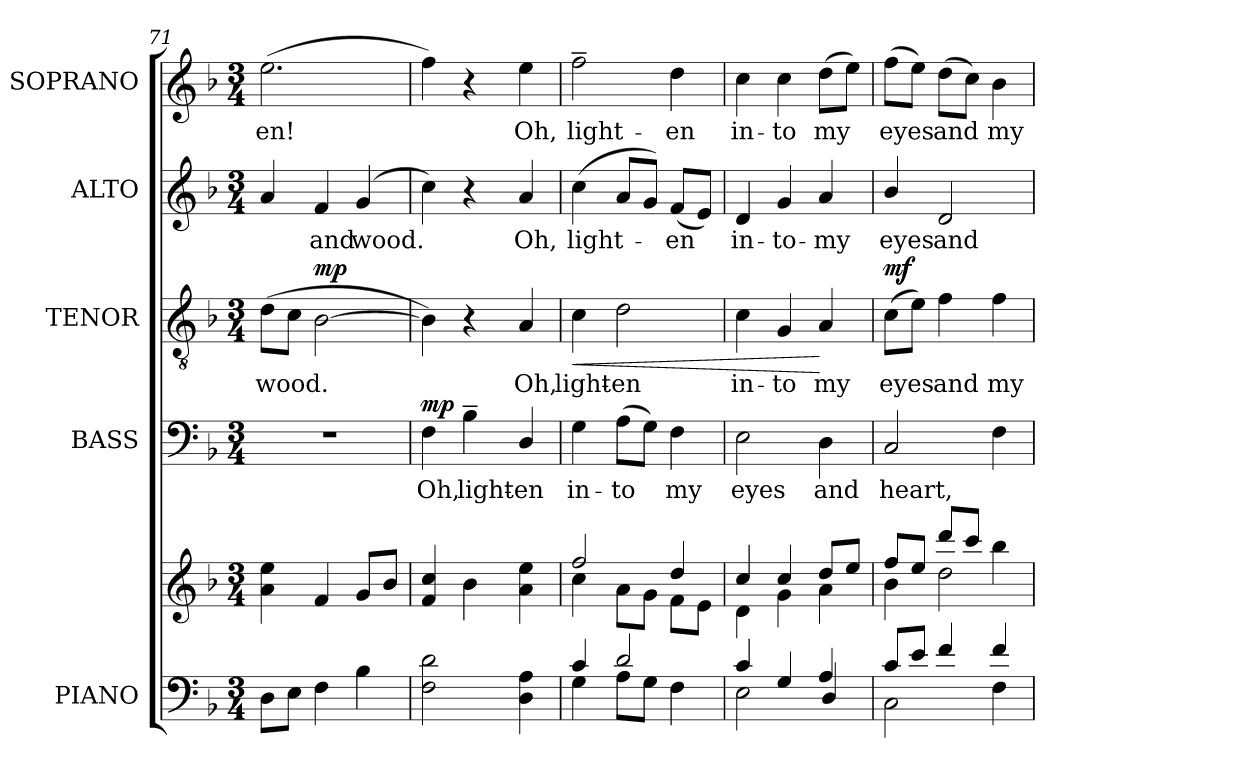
**kern	**kern	**kern	**text	**dynam	**kern	**text	**dynam	**kern	**text	**kern	**text
*part5	*part5	*part4	*part4	*part4	*part3	*part3	*part3	*part2	*part2	*part1	*part1
*staff6	*staff5	*staff4	*staff4	*staff4	*staff3	*staff3	*staff3	*staff2	*staff2	*staff1	*staff1
*I"PIANO	*	*I"BASS	*	*	*I"TENOR	*	*	*I"ALTO	*	*I"SOPRANO	*
*I'PNO.	*	*I'B.	*	*	*I'T.	*	*	*I'A.	*	*I'S.	*
*clefF4	*clefG2	*clefF4	*	*	*clefGv2	*	*	*clefG2	*	*clefG2	*
*	*	*	*	*	*ITrd7c12	*	*	*	*	*	*
*k[b-]	*k[b-]	*k[b-]	*	*	*k[b-]	*	*	*k[b-]	*	*k[b-]	*
*F:	*F:	*F:	*	*	*F:	*	*	*F:	*	*F:	*
*M3/4	*M3/4	*M3/4	*	*	*M3/4	*	*	*M3/4	*	*M3/4	*
=71	=71	=71	=71	=71	=71	=71	=71	=71	=71	=71	=71
!	!	!LO:N:vis=1	!	!	!	!	!	!	!	!	!
!	!	!	!	!	!	!LO:LY:b:color=#000000	!	!	!	!	!
!	!	!	!	!	!	!	!	!	!	!	!LO:LY:b:color=#000000
8Di\L	4ai\ 4eei	2.r	.	.	(8Di\L	wood.	.	4ai/	.	(2.eei\	-en!
8Ei\J	.	.	.	.	8Ci\J	.	.	.	.	.	.
!	!	!	!	!	!	!	!	!	!LO:LY:b:color=#000000	!	!
4Fi\	4fi/	.	.	.	[2BB-i\	.	mp	4fi/	and	.	.
!	!	!	!	!	!	!	!	!	!LO:LY:b:color=#000000	!	!
4B-i\	8gi/L	.	.	.	.	.	.	(4gi/	wood.	.	.
.	8b-i/J	.	.	.	.	.	.	.	.	.	.
=72	=72	=72	=72	=72	=72	=72	=72	=72	=72	=72	=72
!	!	!	!LO:LY:b:color=#000000	!	!	!	!	!	!	!	!
2Fi\ 2di	4fi/ 4cci	4Fi\	Oh,	mp	4BB-i\])	.	.	4cci\)	.	4ffi\)	.
!	!	!	!LO:LY:b:color=#000000	!	!	!	!	!	!	!	!
.	4b-i\	4B-~i\	light-	.	4r	.	.	4r	.	4r	.
!	!	!	!LO:LY:b:color=#000000	!	!	!	!	!	!	!	!
!	!	!	!	!	!	!LO:LY:b:color=#000000	!	!	!	!	!
!	!	!	!	!	!	!	!	!	!LO:LY:b:color=#000000	!	!
!	!	!	!	!	!	!	!	!	!	!	!LO:LY:b:color=#000000
4Di\ 4Ai	4ai\ 4eei	4Di/	-en	.	4AAi/	Oh,	.	4ai/	Oh,	4eei\	Oh,
=73	=73	=73	=73	=73	=73	=73	=73	=73	=73	=73	=73
*^	*^	*	*	*	*	*	*	*	*	*	*
!	!	!	!	!	!LO:LY:b:color=#000000	!	!	!	!	!	!	!	!
!	!	!	!	!	!	!	!	!LO:LY:b:color=#000000	!LO:HP:b	!	!	!	!
!	!	!	!	!	!	!	!	!	!	!	!LO:LY:b:color=#000000	!	!
!	!	!	!	!	!	!	!	!	!	!	!	!	!LO:LY:b:color=#000000
4ci/	4Gi\	2ffi/	4cci\	4Gi\	in-	.	4Ci\	light-	<	(4cci\	light-	2ff~i\	light-
!	!	!	!	!	!LO:LY:b:color=#000000	!	!	!	!	!	!	!	!
!	!	!	!	!	!	!	!	!LO:LY:b:color=#000000	!	!	!	!	!
2di/	8Ai\L	.	8ai\L	(8Ai\L	-to	.	2Di\	-en	.	8ai/L	.	.	.
.	8Gi\J	.	8gi\J	8Gi\J)	.	.	.	.	.	8gi/J)	.	.	.
!	!	!	!	!	!LO:LY:b:color=#000000	!	!	!	!	!	!	!	!
!	!	!	!	!	!	!	!	!	!	!	!LO:LY:b:color=#000000	!	!
!	!	!	!	!	!	!	!	!	!	!	!	!	!LO:LY:b:color=#000000
.	4Fi\	4ddi/	8fi\L	4Fi\	my	.	.	.	.	(8fi/L	-en	4ddi\	-en
.	.	.	8ei\J	.	.	.	.	.	.	8ei/J)	.	.	.
=74	=74	=74	=74	=74	=74	=74	=74	=74	=74	=74	=74	=74	=74
!	!	!	!	!	!LO:LY:b:color=#000000	!	!	!	!	!	!	!	!
!	!	!	!	!	!	!	!	!LO:LY:b:color=#000000	!	!	!	!	!
!	!	!	!	!	!	!	!	!	!	!	!LO:LY:b:color=#000000	!	!
!	!	!	!	!	!	!	!	!	!	!	!	!	!LO:LY:b:color=#000000
4ci/	2Ei\	4cci/	4di\	2Ei\	eyes	.	4Ci\	in-	.	4di/	in-	4cci\	in-
!	!	!	!	!	!	!	!	!LO:LY:b:color=#000000	!	!	!	!	!
!	!	!	!	!	!	!	!	!	!	!	!LO:LY:b:color=#000000	!	!
!	!	!	!	!	!	!	!	!	!	!	!	!	!LO:LY:b:color=#000000
4Gi/	.	4cci/	4gi\	.	.	.	4GGi/	-to	.	4gi/	-to-	4cci\	-to
!	!	!	!	!	!LO:LY:b:color=#000000	!	!	!	!	!	!	!	!
!	!	!	!	!	!	!	!	!LO:LY:b:color=#000000	!	!	!	!	!
!	!	!	!	!	!	!	!	!	!	!	!LO:LY:b:color=#000000	!	!
!	!	!	!	!	!	!	!	!	!	!	!	!	!LO:LY:b:color=#000000
4Ai/	4Di/	8ddi/L	4ai\	4Di\	and	.	4AAi/	my	[	4ai/	-my	(8ddi\L	my
.	.	8eei/J	.	.	.	.	.	.	.	.	.	8eei\J)	.
=75	=75	=75	=75	=75	=75	=75	=75	=75	=75	=75	=75	=75	=75
!	!	!	!	!	!LO:LY:b:color=#000000	!	!	!	!	!	!	!	!
!	!	!	!	!	!	!	!	!LO:LY:b:color=#000000	!	!	!	!	!
!	!	!	!	!	!	!	!	!	!	!	!LO:LY:b:color=#000000	!	!
!	!	!	!	!	!	!	!	!	!	!	!	!	!LO:LY:b:color=#000000
8ci/L	2Ci\	8ffi/L	4b-i\	2Ci/	heart,	.	(8Ci\L	eyes	mf	4b-i/	eyes	(8ffi\L	eyes
8ei/J	.	8eei/J	.	.	.	.	8Ei\J)	.	.	.	.	8eei\J)	.
!	!	!	!	!	!	!	!	!LO:LY:b:color=#000000	!	!	!	!	!
!	!	!	!	!	!	!	!	!	!	!	!LO:LY:b:color=#000000	!	!
!	!	!	!	!	!	!	!	!	!	!	!	!	!LO:LY:b:color=#000000
4fi/	.	8dddi/L	2ddi\	.	.	.	4Fi\	and	.	2di/	and	(8ddi\L	and
.	.	8ccci/J	.	.	.	.	.	.	.	.	.	8cci\J)	.
!	!	!	!	!	!	!	!	!LO:LY:b:color=#000000	!	!	!	!	!
!	!	!	!	!	!	!	!	!	!	!	!	!	!LO:LY:b:color=#000000
4fi/	4Fi\	4bb-i\	.	4Fi\	.	.	4Fi\	my	.	.	.	4b-i\	my
*v	*v	*	*	*	*	*	*	*	*	*	*	*	*
*	*v	*v	*	*	*	*	*	*	*	*	*	*
=	=	=	=	=	=	=	=	=	=	=	=
*-	*-	*-	*-	*-	*-	*-	*-	*-	*-	*-	*-
